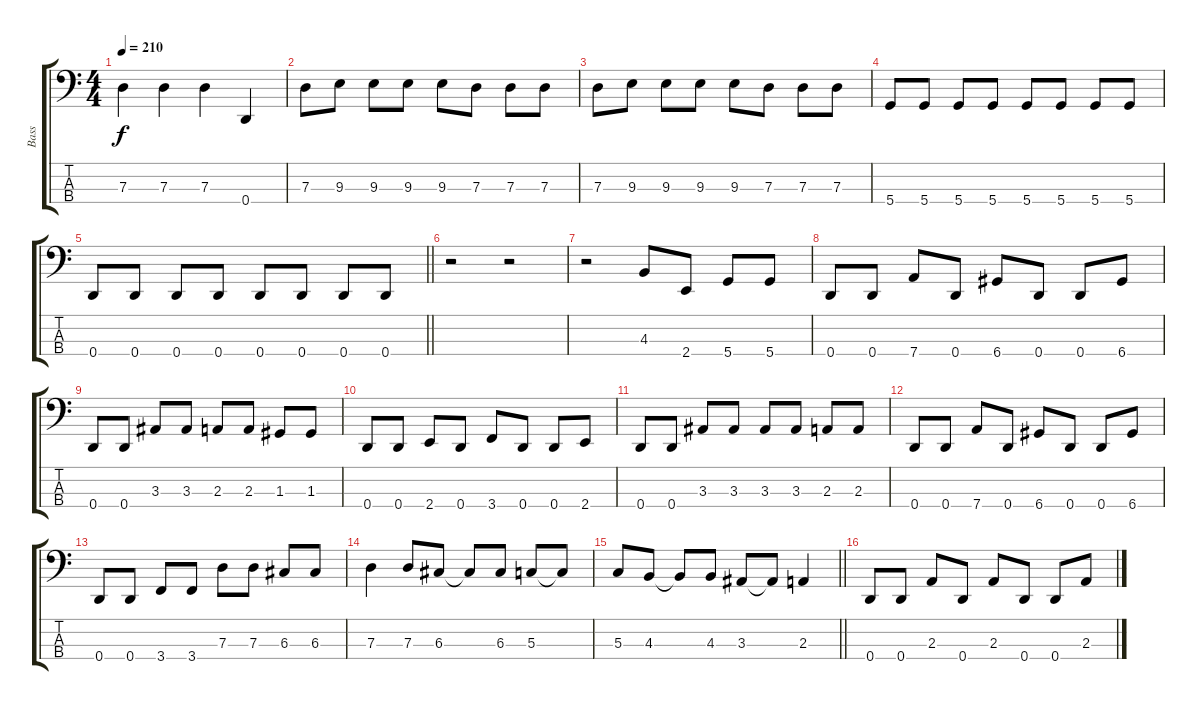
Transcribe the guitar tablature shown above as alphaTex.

\track ("Bass" "Bass") {instrument electricbasspick}
\staff {score tabs}
\tuning (F2 C2 G1 D1) {hide}
\ts (4 4)
\tempo 210
\clef f4
\ks c
7.3.4{dy f} 7.3.4 7.3.4 0.4.4 |
7.3.8 9.3.8 9.3.8 9.3.8 9.3.8 7.3.8 7.3.8 7.3.8 |
7.3.8 9.3.8 9.3.8 9.3.8 9.3.8 7.3.8 7.3.8 7.3.8 |
5.4.8 5.4.8 5.4.8 5.4.8 5.4.8 5.4.8 5.4.8 5.4.8 |
\barLineRight lightlight
0.4.8 0.4.8 0.4.8 0.4.8 0.4.8 0.4.8 0.4.8 0.4.8 |
r.2 r.2 |
r.2 4.3.8 2.4.8 5.4.8 5.4.8 |
0.4.8 0.4.8 7.4.8 0.4.8 6.4.8 0.4.8 0.4.8 6.4.8 |
0.4.8 0.4.8 3.3.8 3.3.8 2.3.8 2.3.8 1.3.8 1.3.8 |
0.4.8 0.4.8 2.4.8 0.4.8 3.4.8 0.4.8 0.4.8 2.4.8 |
0.4.8 0.4.8 3.3.8 3.3.8 3.3.8 3.3.8 2.3.8 2.3.8 |
0.4.8 0.4.8 7.4.8 0.4.8 6.4.8 0.4.8 0.4.8 6.4.8 |
0.4.8 0.4.8 3.4.8 3.4.8 7.3.8 7.3.8 6.3.8 6.3.8 |
7.3.4 7.3.8 6.3.8 6.3{t}.8 6.3.8 5.3.8 5.3{t}.8 |
\barLineRight lightlight
5.3.8 4.3.8 4.3{t}.8 4.3.8 3.3.8 3.3{t}.8 2.3.4 |
0.4.8 0.4.8 2.3.8 0.4.8 2.3.8 0.4.8 0.4.8 2.3.8
